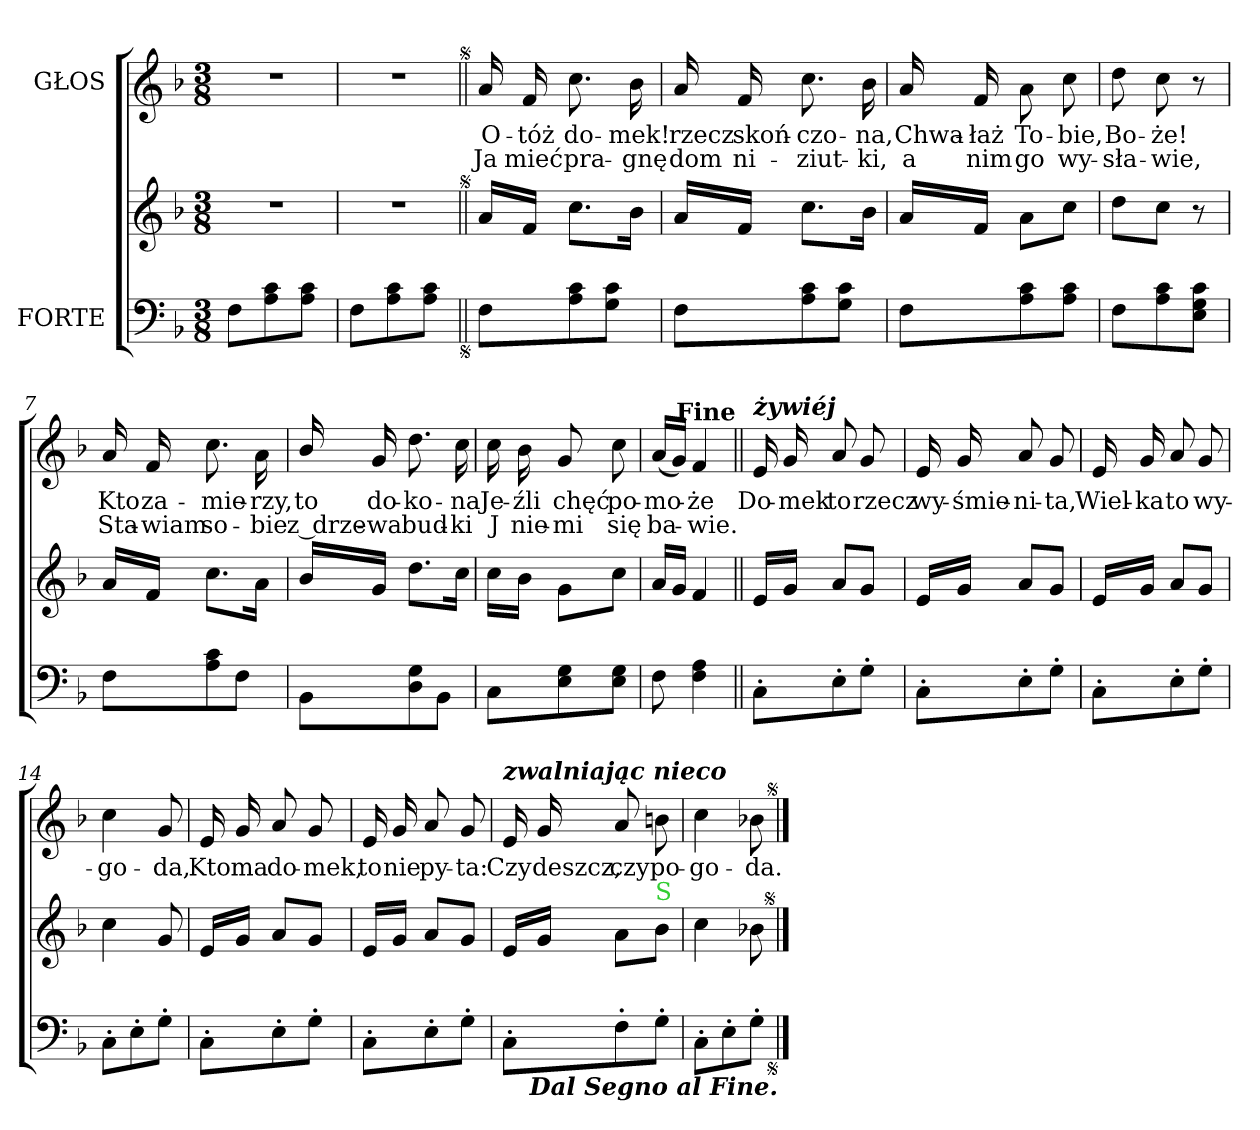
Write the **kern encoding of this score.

**kern	**kern	**kern	**text	**text
*part2	*part2	*part1	*part1	*part1
*staff3	*staff2	*staff1	*staff1	*staff1
*I"FORTE	*	*I"GŁOS	*	*
*clefF4	*clefG2	*clefG2	*	*
*k[b-]	*k[b-]	*k[b-]	*	*
*F:	*F:	*F:	*	*
*M3/8	*M3/8	*M3/8	*	*
=1	=1	=1	=1	=1
8F\L	4.r	4.r	.	.
8A\ 8c\	.	.	.	.
8A\ 8c\J	.	.	.	.
=2	=2	=2	=2	=2
8F\L	4.r	4.r	.	.
8A\ 8c\	.	.	.	.
8A\ 8c\J	.	.	.	.
!	!	!LO:TX:a:t=[segno|smaller]	!	!
!	!LO:TX:a:t=[segno|smaller]	!	!	!
!LO:TX:b:t=[segno|smaller]	!	!	!	!
=3||	=3||	=3||	=3||	=3||
8F\L	16a/LL	16a/	O-	Ja
.	16f/JJ	16f/	-tóż	mieć
8A\ 8c\	8.cc\L	8.cc\	do-	pra-
8G\ 8c\J	.	.	.	.
.	16b-\Jk	16b-\	-mek!	-gnę
=4	=4	=4	=4	=4
8F\L	16a/LL	16a/	rzecz	dom
.	16f/JJ	16f/	skoń-	ni-
8A\ 8c\	8.cc\L	8.cc\	-czo-	-ziut-
8G\ 8c\J	.	.	.	.
.	16b-\Jk	16b-\	-na,	-ki,
=5	=5	=5	=5	=5
8F\L	16a/LL	16a/	Chwa-	a
.	16f/JJ	16f/	-łaż	nim
8A\ 8c\	8a\L	8a\	To-	go
8A\ 8c\J	8cc\J	8cc\	-bie,	wy-
=6	=6	=6	=6	=6
8F\L	8dd\L	8dd\	Bo-	-sła-
8A\ 8c\	8cc\J	8cc\	-że!	-wie,
8E\ 8G\ 8c\J	8r	8r	.	.
=7	=7	=7	=7	=7
8F\L	16a/LL	16a/	Kto	Sta-
.	16f/JJ	16f/	za-	-wiam
8A\ 8c\	8.cc\L	8.cc\	-mie-	so-
8F\J	.	.	.	.
.	16a\Jk	16a\	-rzy,	-bie
=8	=8	=8	=8	=8
8BB-\L	16b-/LL	16b-/	to	z drze-
.	16g/JJ	16g/	do-	-wa
8D\ 8G\	8.dd\L	8.dd\	-ko-	bud-
8BB-\J	.	.	.	.
.	16cc\Jk	16cc\	-na	-ki
=9	=9	=9	=9	=9
8C\L	16cc\LL	16cc\	Je-	J
.	16b-\JJ	16b-\	-źli	nie-
8E\ 8G\	8g\L	8g/	chęć	-mi
8E\ 8G\J	8cc\J	8cc\	po-	się
=10	=10	=10	=10	=10
8F\	16a/LL	(16a/LL	-mo-	ba-
.	16g/JJ	16g/JJ)	.	.
4F\ 4A\	4f/	4f/	-że	-wie.
!	!	!LO:TX:a:B:rj:t=Fine	!	!
=11||	=11||	=11||	=11||	=11||
!	!	!LO:TX:a:Bi:t=żywiéj	!	!
8C'\L	16e/LL	16e/	Do-	.
.	16g/JJ	16g/	-mek	.
8E'\	8a/L	8a/	to	.
8G'\J	8g/J	8g/	rzecz	.
=12	=12	=12	=12	=12
8C'\L	16e/LL	16e/	wy-	.
.	16g/JJ	16g/	-śmie-	.
8E'\	8a/L	8a/	-ni-	.
8G'\J	8g/J	8g/	-ta,	.
=13	=13	=13	=13	=13
8C'\L	16e/LL	16e/	Wiel-	.
.	16g/JJ	16g/	-ka	.
8E'\	8a/L	8a/	to	.
8G'\J	8g/J	8g/	wy-	.
=14	=14	=14	=14	=14
8C'\L	4cc\	4cc\	-go-	.
8E'\	.	.	.	.
8G'\J	8g/	8g/	-da,	.
=15	=15	=15	=15	=15
8C'\L	16e/LL	16e/	Kto	.
.	16g/JJ	16g/	ma	.
8E'\	8a/L	8a/	do-	.
8G'\J	8g/J	8g/	-mek,	.
=16	=16	=16	=16	=16
8C'\L	16e/LL	16e/	to	.
.	16g/JJ	16g/	nie	.
8E'\	8a/L	8a/	py-	.
8G'\J	8g/J	8g/	-ta:	.
=17	=17	=17	=17	=17
!	!	!LO:TX:a:Bi:t=zwalniając nieco	!	!
8C'\L	16e/LL	16e/	Czy	.
.	16g/JJ	16g/	deszcz,	.
8F'\	8a\L	8a/	czy	.
!	!LO:TX:a:color=limegreen:t=S	!	!	!
8G'\J	8b-\J	8bn\	po-	.
=18	=18	=18	=18	=18
8C'\L	4cc\	4cc\	-go-	.
8E'\	.	.	.	.
8G'\J	8b-X\	8b-X\	-da.	.
!	!	!LO:TX:a:t=[segno|smaller]	!	!
!	!LO:TX:a:t=[segno|smaller]	!	!	!
!LO:TX:b:Bi:t=Dal Segno al Fine.	!	!	!	!
!LO:TX:b:t=[segno|smaller]	!	!	!	!
==	==	==	==	==
*-	*-	*-	*-	*-
